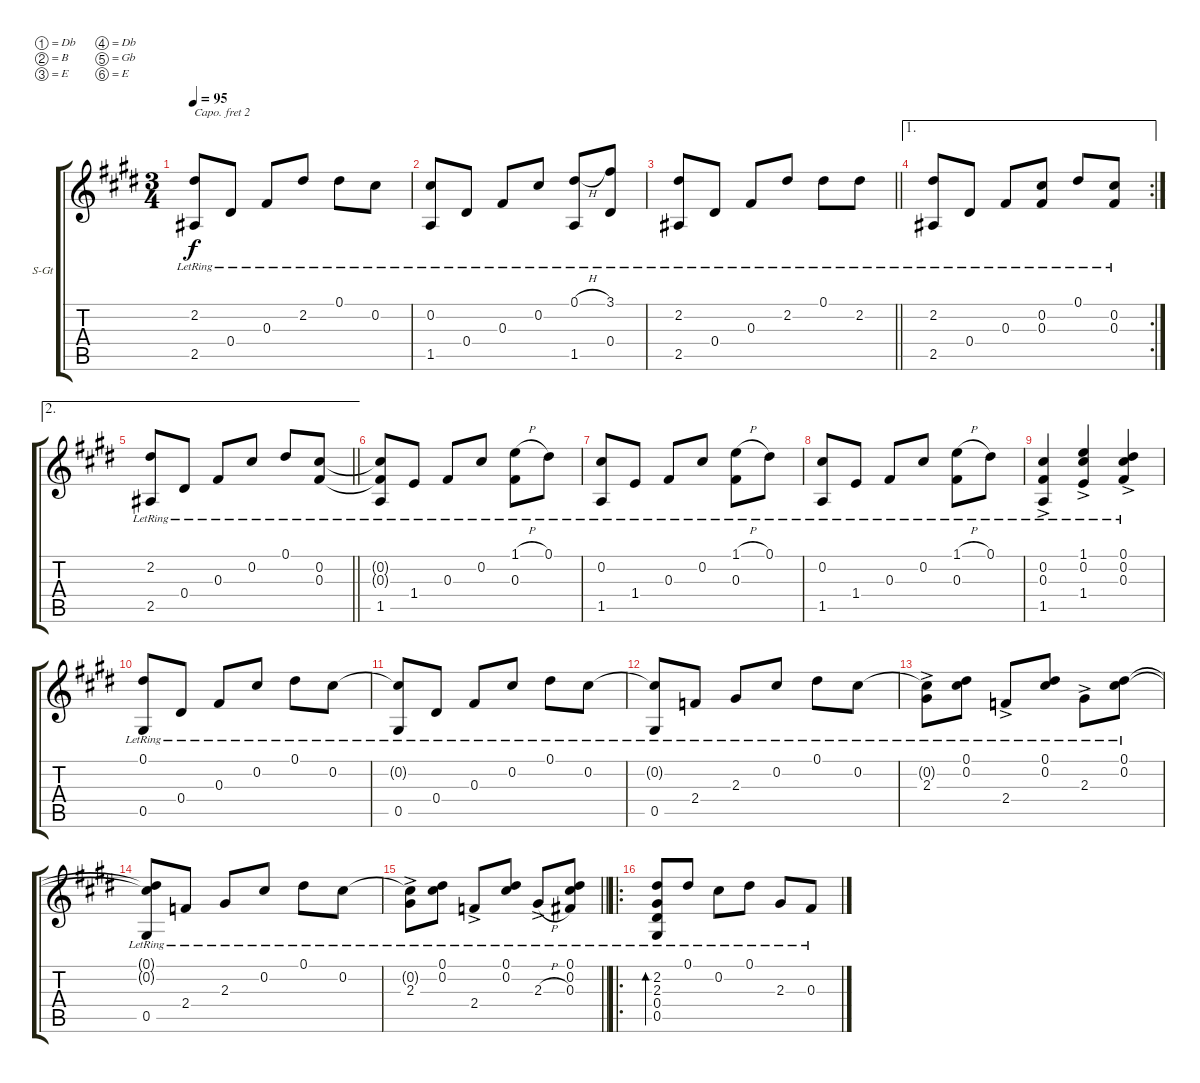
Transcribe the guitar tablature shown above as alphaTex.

\bracketExtendMode groupsimilarinstruments
\firstSystemTrackNameOrientation horizontal
\otherSystemsTrackNameOrientation horizontal
\track ("Steel String Acoustic Guitar" "S-Gt") {instrument acousticguitarsteel}
\staff {score tabs}
\capo 2
\tuning (Db4 B3 E3 Db3 Gb2 E2)
\ts (3 4)
\tempo 95
\clef g2
\ks e
(2.2{lr} 2.5{lr}).8{dy f} 0.4{lr}.8 0.3{lr}.8 2.2{lr}.8 0.1{lr}.8 0.2{lr}.8 |
\ks c#minor
(0.2{lr} 1.5{lr}).8 0.4{lr}.8 0.3{lr}.8 0.2{lr}.8 (0.1{h lr} 1.5{lr}).8 (3.1{lr} 0.4{lr}).8 |
\barLineRight lightlight
(2.2{lr} 2.5{lr}).8 0.4{lr}.8 0.3{lr}.8 2.2{lr}.8 0.1{lr}.8 2.2{lr}.8 |
\ae 1
\rc 2
(2.2{lr} 2.5{lr}).8 0.4{lr}.8 0.3{lr}.8 (0.2{lr} 0.3{lr}).8 0.1{lr}.8 (0.2{lr} 0.3{lr}).8 |
\ae 2
\barLineRight lightlight
(2.2{lr} 2.5{lr}).8 0.4{lr}.8 0.3{lr}.8 0.2{lr}.8 0.1{lr}.8 (0.2{lr} 0.3{lr}).8 |
\ks e
(0.2{lr t} 0.3{lr t} 1.5{lr}).8 1.4{lr}.8 0.3{lr}.8 0.2{lr}.8 (1.1{h lr} 0.3{lr}).8 0.1{lr}.8 |
\ks c#minor
(0.2{lr} 1.5{lr}).8 1.4{lr}.8 0.3{lr}.8 0.2{lr}.8 (1.1{h lr} 0.3{lr}).8 0.1{lr}.8 |
(0.2{lr} 1.5{lr}).8 1.4{lr}.8 0.3{lr}.8 0.2{lr}.8 (1.1{h lr} 0.3{lr}).8 0.1{lr}.8 |
(0.2{ac lr} 0.3{ac lr} 1.5{ac lr}).4 (1.1{ac lr} 0.2{ac lr} 1.4{ac lr}).4 (0.1{ac lr} 0.2{ac lr} 0.3{ac lr}).4 |
(0.1{lr} 0.5{lr}).8 0.4{lr}.8 0.3{lr}.8 0.2{lr}.8 0.1{lr}.8 0.2{lr}.8 |
\ks e
(0.2{lr t} 0.5{lr}).8 0.4{lr}.8 0.3{lr}.8 0.2{lr}.8 0.1{lr}.8 0.2{lr}.8 |
\ks c#minor
(0.2{lr t} 0.5{lr}).8 2.4{lr}.8 2.3{lr}.8 0.2{lr}.8 0.1{lr}.8 0.2{lr}.8 |
(0.2{lr t} 2.3{ac lr}).8 (0.1{lr} 0.2{lr}).8 2.4{ac lr}.8 (0.1{lr} 0.2{lr}).8 2.3{ac lr}.8 (0.1{lr} 0.2{lr}).8 |
(0.1{lr t} 0.2{lr t} 0.5{lr}).8 2.4{lr}.8 2.3{lr}.8 0.2{lr}.8 0.1{lr}.8 0.2{lr}.8 |
\barLineRight lightlight
(0.2{lr t} 2.3{ac lr}).8 (0.1{lr} 0.2{lr}).8 2.4{ac lr}.8 (0.1{lr} 0.2{lr}).8 2.3{h ac lr}.8 (0.1{lr} 0.2{lr} 0.3{lr}).8 |
\ro
\ks e
(2.2{lr} 2.3{lr} 0.4{lr} 0.5{lr}).8{bd 30} 0.1{lr}.8 0.2{lr}.8 0.1{lr}.8 2.3{lr}.8 0.3{lr}.8
